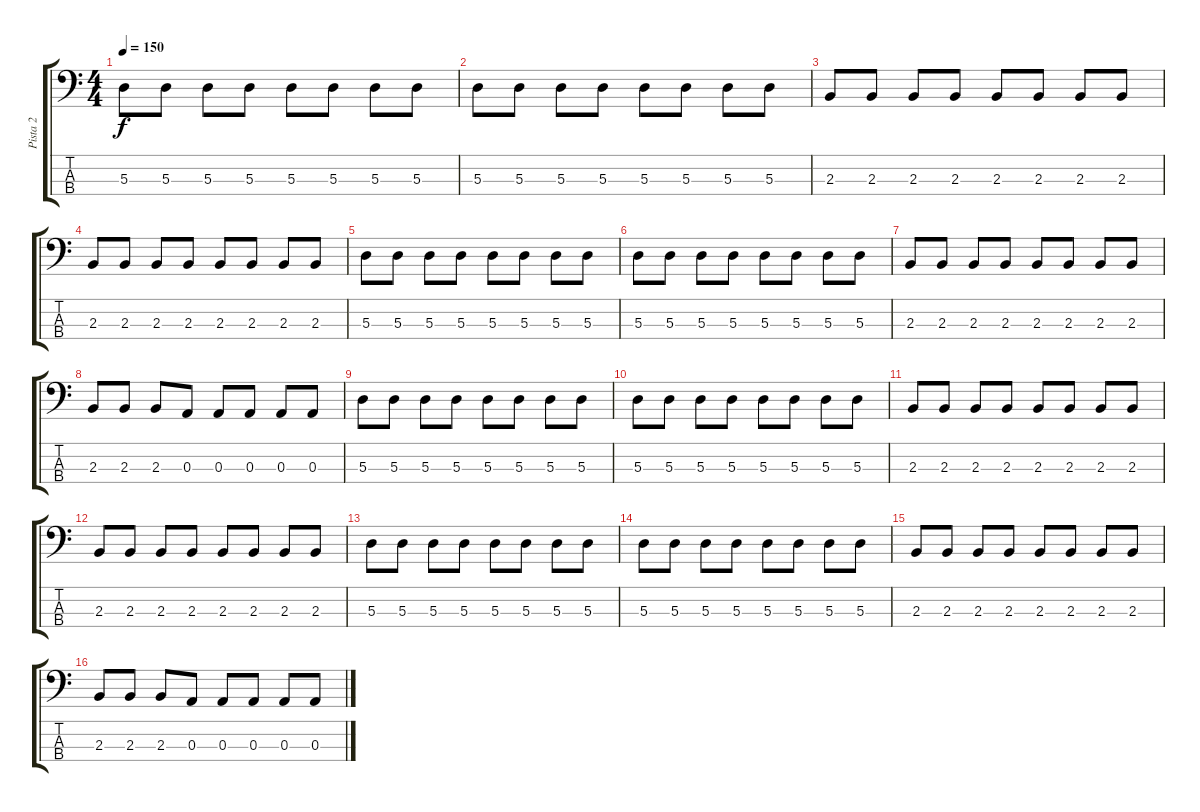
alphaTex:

\track ("Pista 2" "Pista 2") {instrument electricbasspick}
\staff {score tabs}
\tuning (G2 D2 A1 E1) {hide}
\ts (4 4)
\tempo 150
\clef f4
\ks c
5.3.8{dy f} 5.3.8 5.3.8 5.3.8 5.3.8 5.3.8 5.3.8 5.3.8 |
5.3.8 5.3.8 5.3.8 5.3.8 5.3.8 5.3.8 5.3.8 5.3.8 |
2.3.8 2.3.8 2.3.8 2.3.8 2.3.8 2.3.8 2.3.8 2.3.8 |
2.3.8 2.3.8 2.3.8 2.3.8 2.3.8 2.3.8 2.3.8 2.3.8 |
5.3.8 5.3.8 5.3.8 5.3.8 5.3.8 5.3.8 5.3.8 5.3.8 |
5.3.8 5.3.8 5.3.8 5.3.8 5.3.8 5.3.8 5.3.8 5.3.8 |
2.3.8 2.3.8 2.3.8 2.3.8 2.3.8 2.3.8 2.3.8 2.3.8 |
2.3.8 2.3.8 2.3.8 0.3.8 0.3.8 0.3.8 0.3.8 0.3.8 |
5.3.8 5.3.8 5.3.8 5.3.8 5.3.8 5.3.8 5.3.8 5.3.8 |
5.3.8 5.3.8 5.3.8 5.3.8 5.3.8 5.3.8 5.3.8 5.3.8 |
2.3.8 2.3.8 2.3.8 2.3.8 2.3.8 2.3.8 2.3.8 2.3.8 |
2.3.8 2.3.8 2.3.8 2.3.8 2.3.8 2.3.8 2.3.8 2.3.8 |
5.3.8 5.3.8 5.3.8 5.3.8 5.3.8 5.3.8 5.3.8 5.3.8 |
5.3.8 5.3.8 5.3.8 5.3.8 5.3.8 5.3.8 5.3.8 5.3.8 |
2.3.8 2.3.8 2.3.8 2.3.8 2.3.8 2.3.8 2.3.8 2.3.8 |
2.3.8 2.3.8 2.3.8 0.3.8 0.3.8 0.3.8 0.3.8 0.3.8
